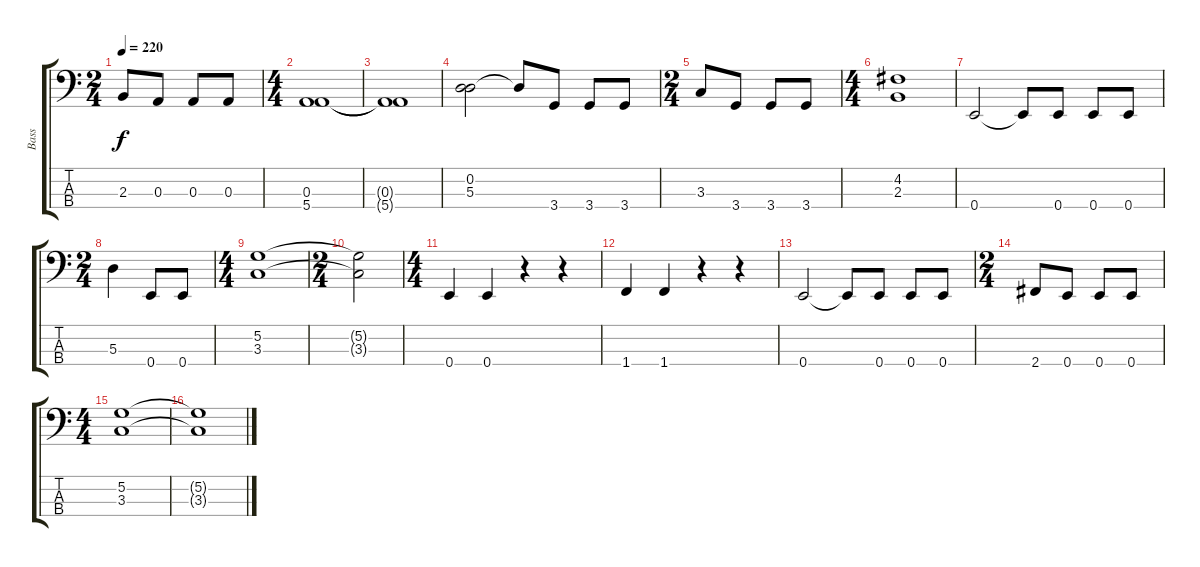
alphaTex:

\track ("Bass" "Bass") {instrument electricbasspick}
\staff {score tabs}
\tuning (G2 D2 A1 E1) {hide}
\ts (2 4)
\tempo 220
\clef f4
\ks c
2.3.8{dy f} 0.3.8 0.3.8 0.3.8 |
\ts (4 4)
(0.3 5.4).1 |
(0.3{t} 5.4{t}).1 |
(0.2 5.3).2 5.3{t}.8 3.4.8 3.4.8 3.4.8 |
\ts (2 4)
3.3.8 3.4.8 3.4.8 3.4.8 |
\ts (4 4)
(4.2 2.3).1 |
0.4.2 0.4{t}.8 0.4.8 0.4.8 0.4.8 |
\ts (2 4)
5.3.4 0.4.8 0.4.8 |
\ts (4 4)
(5.2 3.3).1 |
\ts (2 4)
(5.2{t} 3.3{t}).2 |
\ts (4 4)
0.4.4 0.4.4 r.4 r.4 |
1.4.4 1.4.4 r.4 r.4 |
0.4.2 0.4{t}.8 0.4.8 0.4.8 0.4.8 |
\ts (2 4)
2.4.8 0.4.8 0.4.8 0.4.8 |
\ts (4 4)
(5.2 3.3).1 |
(5.2{t} 3.3{t}).1
